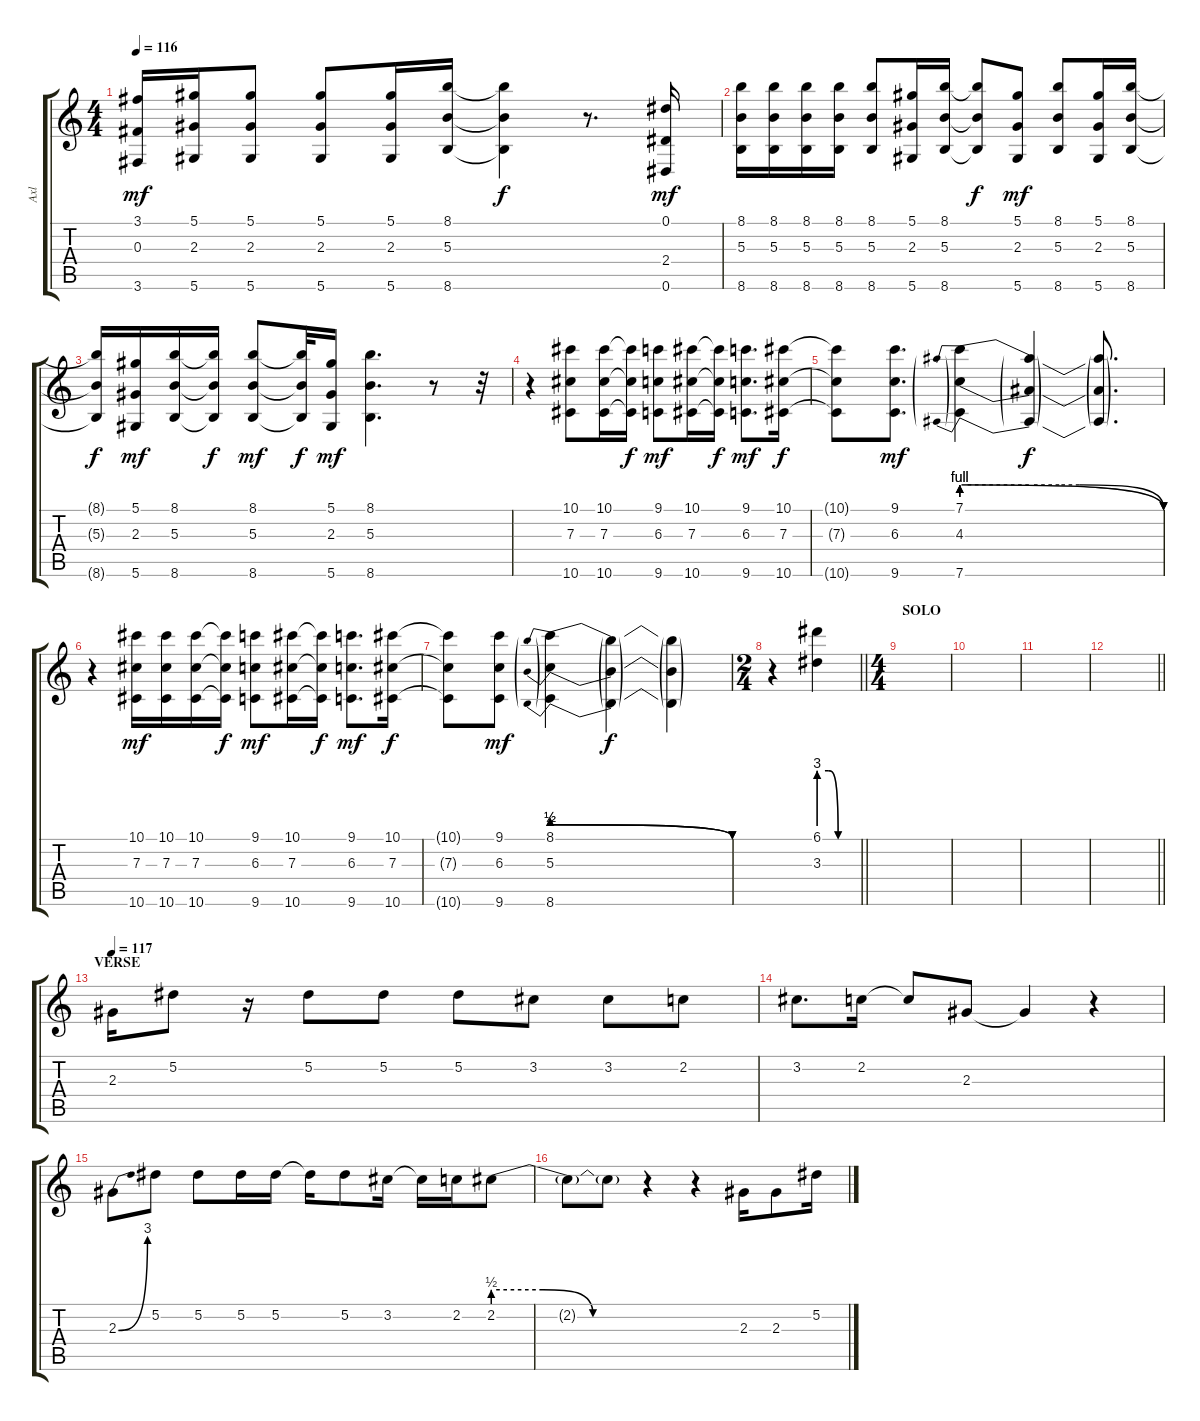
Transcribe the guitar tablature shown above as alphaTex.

\track ("Axl" "Axl") {instrument overdrivenguitar}
\staff {score tabs}
\tuning (Eb4 Bb3 Gb3 Db3 Ab2 Eb2) {hide}
\ts (4 4)
\tempo 116
\clef g2
\ks c
(3.1 0.3 3.6).16{dy mf} (5.1 2.3 5.6).16 (5.1 2.3 5.6).8 (5.1 2.3 5.6).8 (5.1 2.3 5.6).16 (8.1 5.3 8.6).16 (8.1{t} 5.3{t} 8.6{t}).4{dy f} r.8{d} (0.1 2.4 0.6).16{dy mf} |
(8.1 5.3 8.6).16 (8.1 5.3 8.6).16 (8.1 5.3 8.6).16 (8.1 5.3 8.6).16 (8.1 5.3 8.6).8 (5.1 2.3 5.6).16 (8.1 5.3 8.6).16 (8.1{t} 5.3{t} 8.6{t}).8{dy f} (5.1 2.3 5.6).8{dy mf} (8.1 5.3 8.6).8 (5.1 2.3 5.6).16 (8.1 5.3 8.6).16 |
(8.1{t} 5.3{t} 8.6{t}).16{dy f} (5.1 2.3 5.6).16{dy mf} (8.1 5.3 8.6).16 (8.1{t} 5.3{t} 8.6{t}).16{dy f} (8.1 5.3 8.6).8{dy mf} (8.1{t} 5.3{t} 8.6{t}).32{dy f} (5.1 2.3 5.6).16{dy mf} (8.1 5.3 8.6).4{d} r.8 r.32 |
r.4 (10.1 7.3 10.6).8 (10.1 7.3 10.6).16 (10.1{t} 7.3{t} 10.6{t}).16{dy f} (9.1 6.3 9.6).8{dy mf} (10.1 7.3 10.6).16 (10.1{t} 7.3{t} 10.6{t}).16{dy f} (9.1 6.3 9.6).8{d dy mf} (10.1 7.3 10.6).16{dy f} |
(10.1{t} 7.3{t} 10.6{t}).8 (9.1 6.3 9.6).8{d dy mf} (7.1{be (prebendrelease 0 4 60 0)} 4.3{be (custom 0 4 20 4 29 4 35 4 60 0)} 7.6{be (prebendrelease 0 4 60 0)}).4 (7.1{t} 4.3{t} 7.6{t}).4{dy f} (7.1{t} 4.3{t} 7.6{t}).8{d} |
r.4 (10.1 7.3 10.6).16{dy mf} (10.1 7.3 10.6).16 (10.1 7.3 10.6).16 (10.1{t} 7.3{t} 10.6{t}).16{dy f} (9.1 6.3 9.6).8{dy mf} (10.1 7.3 10.6).16 (10.1{t} 7.3{t} 10.6{t}).16{dy f} (9.1 6.3 9.6).8{d dy mf} (10.1 7.3 10.6).16{dy f} |
(10.1{t} 7.3{t} 10.6{t}).8 (9.1 6.3 9.6).8{dy mf} (8.1{be (prebendrelease 0 2 60 0)} 5.3{be (prebendrelease 0 2 60 0)} 8.6{be (prebendrelease 0 2 60 0)}).4 (8.1{t} 5.3{t} 8.6{t}).4{dy f} (8.1{t} 5.3{t} 8.6{t}).4 |
\ts (2 4)
\barLineRight lightlight
r.4 (6.1{be (custom 0 12 15 12 30 0 60 0)} 3.3{be (custom 0 12 15 12 30 0 60 0)}).4 |
\ts (4 4)
\section ("" "SOLO")
|
|
|
\barLineRight lightlight
|
\section ("" "VERSE")
\tempo 117
2.3.16 5.2.8 r.16 5.2.8 5.2.8 5.2.8 3.2.8 3.2.8 2.2.8 |
3.2.8{d} 2.2.16 2.2{t}.8 2.3.8 2.3{t}.4 r.4 |
2.3{be (bend 0 0 60 12)}.8 5.2.8 5.2.8 5.2.16 5.2.16 5.2{t}.16 5.2.8 3.2.16 3.2{t}.16 2.2.16 2.2{be (custom 0 2 20 2 40 0 60 0)}.8 |
2.2{t}.8 2.2{t}.8 r.4 r.4 2.3.16 2.3.8 5.2.16
